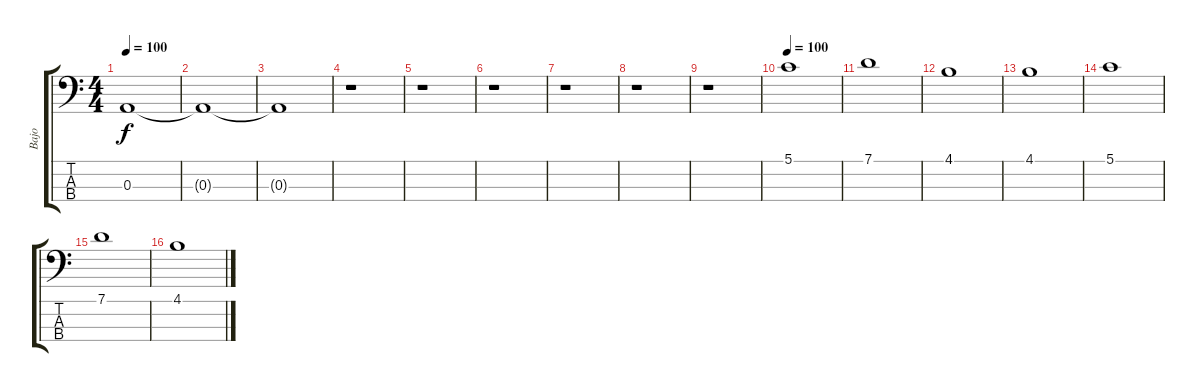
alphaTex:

\track ("Bajo" "Bajo") {instrument electricbasspick}
\staff {score tabs}
\tuning (G2 D2 A1 E1) {hide}
\ts (4 4)
\tempo 100
\clef f4
\ks c
0.3{t}.1{dy f} |
0.3{t}.1 |
0.3{t}.1 |
r.1 |
r.1 |
r.1 |
r.1 |
r.1 |
r.1 |
\tempo 100
5.1.1{volume 16} |
7.1.1 |
4.1.1 |
4.1.1 |
5.1.1 |
7.1.1 |
4.1.1
